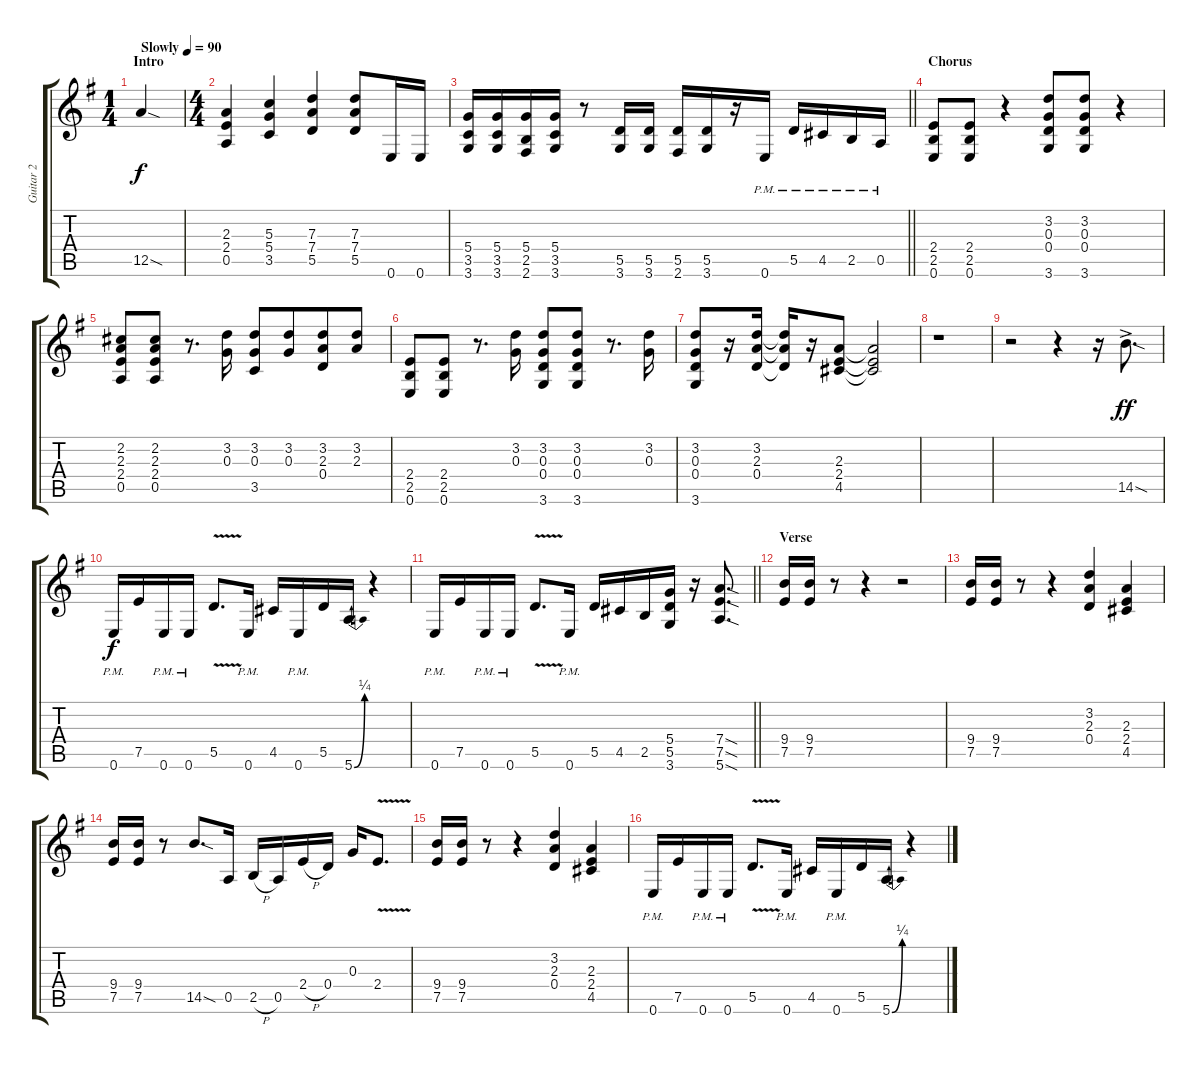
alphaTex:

\track ("Guitar 2" "Guitar 2") {instrument distortionguitar}
\staff {score tabs}
\tuning (E4 B3 G3 D3 A2 E2) {hide}
\ts (1 4)
\section ("" "Intro")
\tempo (90 "Slowly")
\clef g2
\ks g
12.5{sod}.4{dy f instrument distortionguitar} |
\ts (4 4)
(2.3 2.4 0.5).4 (5.3 5.4 3.5).4 (7.3 7.4 5.5).4 (7.3 7.4 5.5).8 0.6.16 0.6.16 |
\barLineRight lightlight
(5.4 3.5 3.6).16 (5.4 3.5 3.6).16 (5.4 2.5 2.6).16 (5.4 3.5 3.6).16 r.8 (5.5 3.6).16 (5.5 3.6).16 (5.5 2.6).16 (5.5 3.6).16 r.16 0.6{pm}.16 5.5{pm}.16 4.5{pm}.16 2.5{pm}.16 0.5{pm}.16 |
\section ("" "Chorus")
(2.4 2.5 0.6).8 (2.4 2.5 0.6).8 r.4 (3.2 0.3 0.4 3.6).8 (3.2 0.3 0.4 3.6).8 r.4 |
(2.2 2.3 2.4 0.5).8 (2.2 2.3 2.4 0.5).8 r.8{d} (3.2 0.3).16 (3.2 0.3 3.5).8 (3.2 0.3).8{beam merge} (3.2 2.3 0.4).8 (3.2 2.3).8 |
(2.4 2.5 0.6).8 (2.4 2.5 0.6).8 r.8{d} (3.2 0.3).16 (3.2 0.3 0.4 3.6).8 (3.2 0.3 0.4 3.6).8 r.8{d} (3.2 0.3).16 |
(3.2 0.3 0.4 3.6).8 r.16 (3.2 2.3 0.4).16 (3.2{t} 2.3{t} 0.4{t}).16 r.16 (2.3 2.4 4.5).8 (2.3{t} 2.4{t} 4.5{t}).2 |
r.1 |
r.2 r.4 r.16 14.5{sod ac}.8{d dy ff} |
0.6{pm}.16{dy f} 7.5.16 0.6{pm}.16 0.6{pm}.16 5.5{v}.8{d} 0.6{pm}.16 4.5.16 0.6{pm}.16 5.5.16 5.6{be (bend 0 0 60 1)}.16 r.4 |
\barLineRight lightlight
0.6{pm}.16 7.5.16 0.6{pm}.16 0.6{pm}.16 5.5{v}.8{d} 0.6{pm}.16 5.5.16 4.5.16 2.5.16 (5.4 5.5 3.6).16 r.16 (7.4{sod} 7.5{sod} 5.6{sod}).8{d} |
\section ("" "Verse")
(9.4 7.5).16 (9.4 7.5).16 r.8 r.4 r.2 |
(9.4 7.5).16 (9.4 7.5).16 r.8 r.4 (3.2 2.3 0.4).4 (2.3 2.4 4.5).4 |
(9.4 7.5).16 (9.4 7.5).16 r.8 14.5{sod}.8{d} 0.5.16 2.5{h}.16 0.5.16 2.4{h}.16 0.4.16 0.3.16 2.4{v}.8{d} |
(9.4 7.5).16 (9.4 7.5).16 r.8 r.4 (3.2 2.3 0.4).4 (2.3 2.4 4.5).4 |
0.6{pm}.16 7.5.16 0.6{pm}.16 0.6{pm}.16 5.5{v}.8{d} 0.6{pm}.16 4.5.16 0.6{pm}.16 5.5.16 5.6{be (bend 0 0 60 1)}.16 r.4
